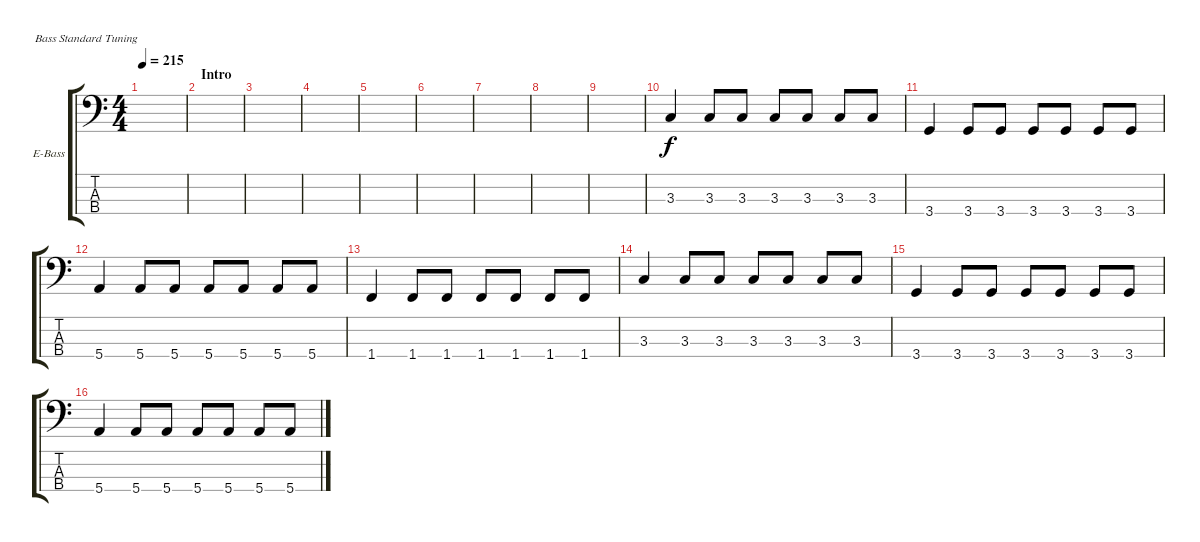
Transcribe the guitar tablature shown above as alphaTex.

\bracketExtendMode groupsimilarinstruments
\firstSystemTrackNameOrientation horizontal
\otherSystemsTrackNameOrientation horizontal
\track ("Electric Bass" "E-Bass") {instrument electricbassfinger}
\staff {score tabs}
\tuning (G2 D2 A1 E1)
\ts (4 4)
\tempo 215
\clef f4
\ks c
|
\section ("" "Intro")
|
|
|
|
|
|
|
|
3.3.4 3.3.8 3.3.8 3.3.8 3.3.8 3.3.8 3.3.8 |
3.4.4 3.4.8 3.4.8 3.4.8 3.4.8 3.4.8 3.4.8 |
5.4.4 5.4.8 5.4.8 5.4.8 5.4.8 5.4.8 5.4.8 |
1.4.4 1.4.8 1.4.8 1.4.8 1.4.8 1.4.8 1.4.8 |
3.3.4 3.3.8 3.3.8 3.3.8 3.3.8 3.3.8 3.3.8 |
3.4.4 3.4.8 3.4.8 3.4.8 3.4.8 3.4.8 3.4.8 |
5.4.4 5.4.8 5.4.8 5.4.8 5.4.8 5.4.8 5.4.8
